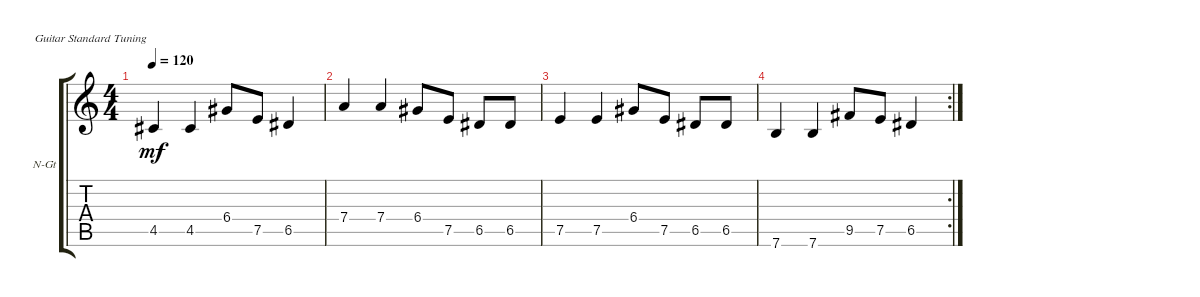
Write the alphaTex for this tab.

\defaultSystemsLayout 4
\bracketExtendMode groupsimilarinstruments
\firstSystemTrackNameOrientation horizontal
\otherSystemsTrackNameOrientation horizontal
\track ("Solo" "N-Gt") {instrument acousticguitarnylon}
\staff {score tabs}
\tuning (E4 B3 G3 D3 A2 E2)
\ts (4 4)
\tempo 120
\clef g2
\ks c
4.5.4{dy mf instrument acousticguitarnylon} 4.5.4 6.4.8 7.5.8 6.5.4 |
7.4.4 7.4.4 6.4.8 7.5.8 6.5.8 6.5.8 |
7.5.4 7.5.4 6.4.8 7.5.8 6.5.8 6.5.8 |
\rc 2
7.6.4 7.6.4 9.5.8 7.5.8 6.5.4
